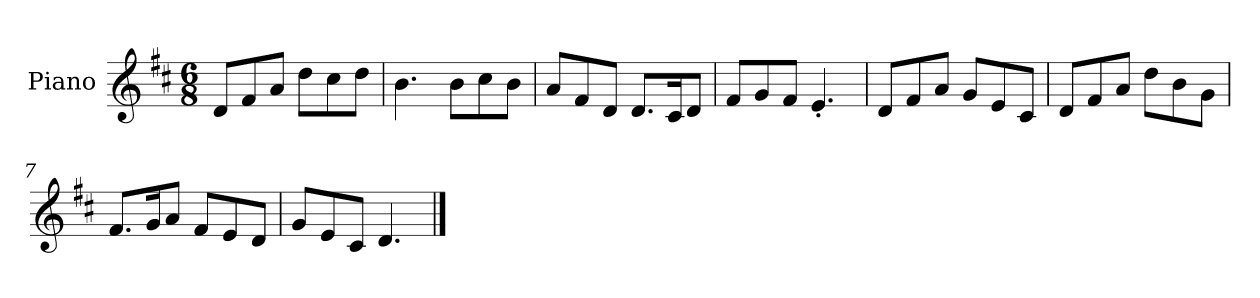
**kern
*part1
*staff1
*I"Piano
*I'Pno.
*clefG2
*k[f#c#]
*M6/8
*MM120
=1
8d/L
8f#/
8a/J
8dd\L
8cc#\
8dd\J
=2
4.b\
8b\L
8cc#\
8b\J
=3
8a/L
8f#/
8d/J
8.d/L
16c#/K
8d/J
=4
8f#/L
8g/
8f#/J
4.e'/
=5
8d/L
8f#/
8a/J
8g/L
8e/
8c#/J
=6
8d/L
8f#/
8a/J
8dd\L
8b\
8g\J
=7
8.f#/L
16g/K
8a/J
8f#/L
8e/
8d/J
!!LO:LB:g=z
=8
8g/L
8e/
8c#/J
4.d/
==
*-
